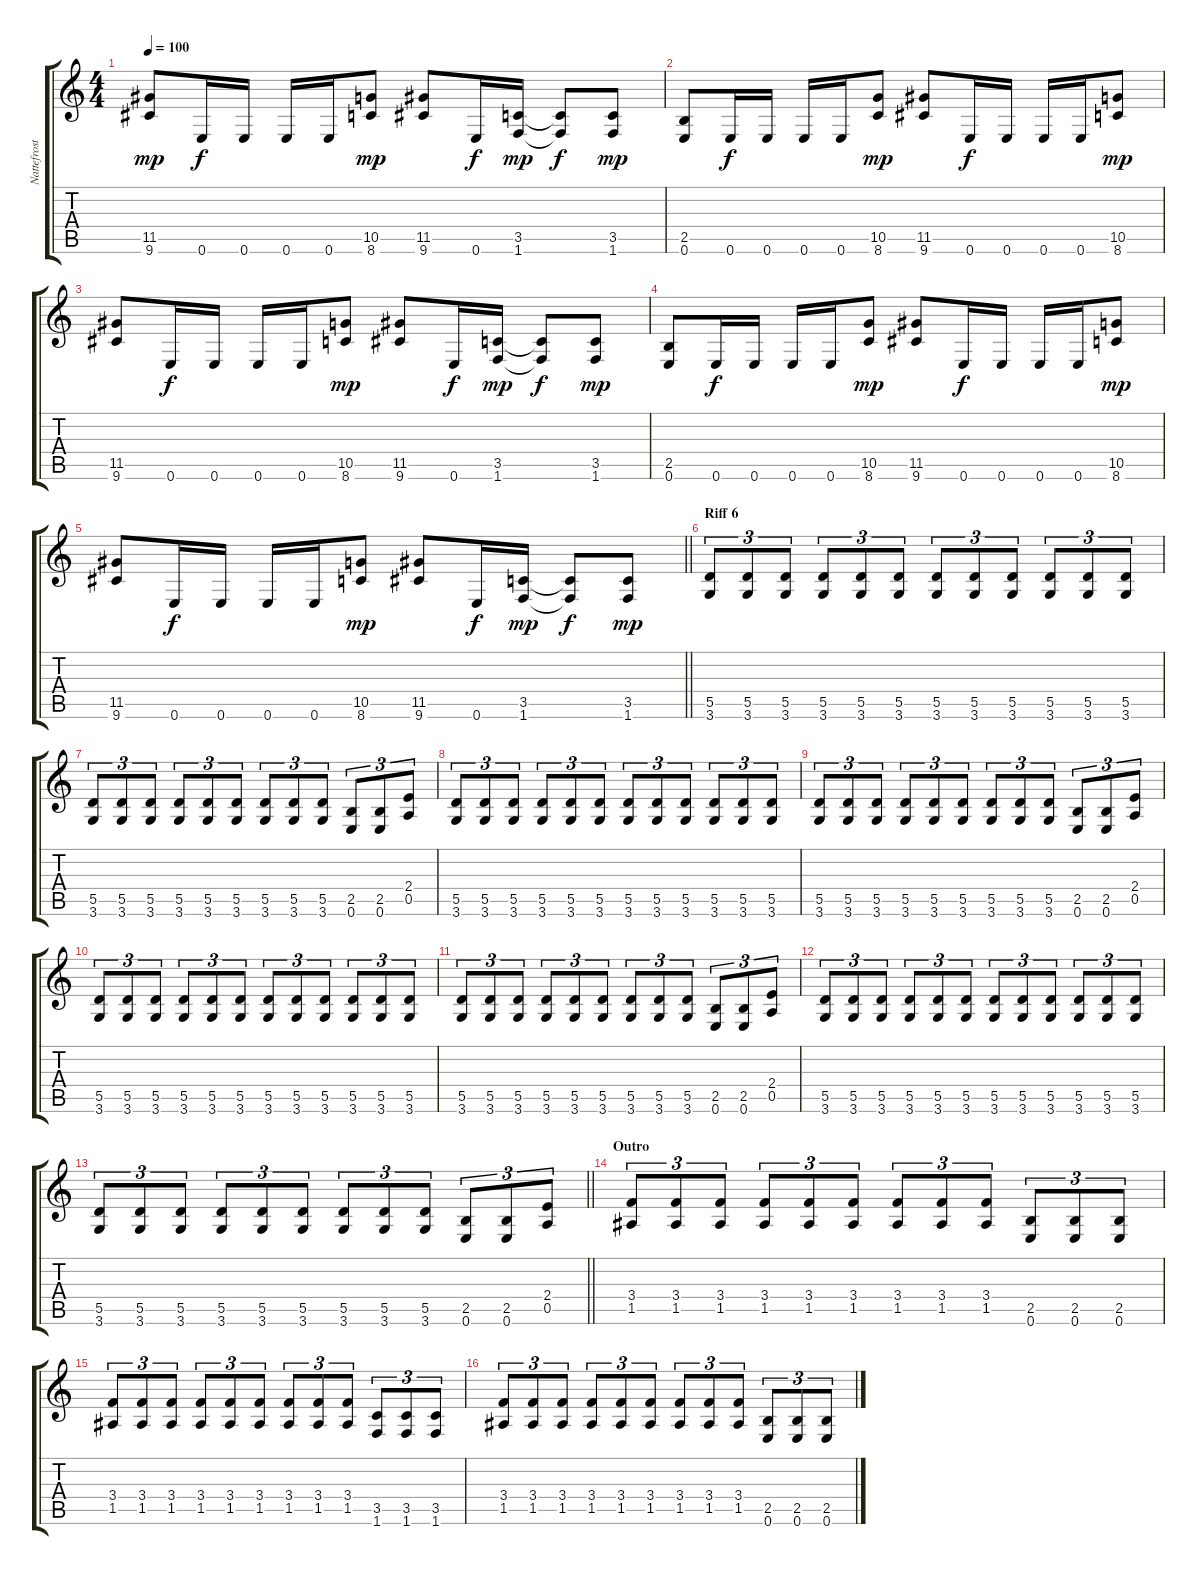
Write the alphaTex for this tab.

\track ("Nattefrost" "Nattefrost") {instrument distortionguitar}
\staff {score tabs}
\tuning (E4 B3 G3 D3 A2 E2) {hide}
\ts (4 4)
\tempo 100
\clef g2
\ks c
(11.5 9.6).8{dy mp} 0.6.16{dy f} 0.6.16 0.6.16 0.6.16 (10.5 8.6).8{dy mp} (11.5 9.6).8 0.6.16{dy f} (3.5 1.6).16{dy mp} (3.5{t} 1.6{t}).8{dy f} (3.5 1.6).8{dy mp} |
(2.5 0.6).8 0.6.16{dy f} 0.6.16 0.6.16 0.6.16 (10.5 8.6).8{dy mp} (11.5 9.6).8 0.6.16{dy f} 0.6.16 0.6.16 0.6.16 (10.5 8.6).8{dy mp} |
(11.5 9.6).8 0.6.16{dy f} 0.6.16 0.6.16 0.6.16 (10.5 8.6).8{dy mp} (11.5 9.6).8 0.6.16{dy f} (3.5 1.6).16{dy mp} (3.5{t} 1.6{t}).8{dy f} (3.5 1.6).8{dy mp} |
(2.5 0.6).8 0.6.16{dy f} 0.6.16 0.6.16 0.6.16 (10.5 8.6).8{dy mp} (11.5 9.6).8 0.6.16{dy f} 0.6.16 0.6.16 0.6.16 (10.5 8.6).8{dy mp} |
\barLineRight lightlight
(11.5 9.6).8 0.6.16{dy f} 0.6.16 0.6.16 0.6.16 (10.5 8.6).8{dy mp} (11.5 9.6).8 0.6.16{dy f} (3.5 1.6).16{dy mp} (3.5{t} 1.6{t}).8{dy f} (3.5 1.6).8{dy mp} |
\section ("" "Riff 6")
(5.5 3.6).8{tu (3 2)} (5.5 3.6).8{tu (3 2)} (5.5 3.6).8{tu (3 2)} (5.5 3.6).8{tu (3 2)} (5.5 3.6).8{tu (3 2)} (5.5 3.6).8{tu (3 2)} (5.5 3.6).8{tu (3 2)} (5.5 3.6).8{tu (3 2)} (5.5 3.6).8{tu (3 2)} (5.5 3.6).8{tu (3 2)} (5.5 3.6).8{tu (3 2)} (5.5 3.6).8{tu (3 2)} |
(5.5 3.6).8{tu (3 2)} (5.5 3.6).8{tu (3 2)} (5.5 3.6).8{tu (3 2)} (5.5 3.6).8{tu (3 2)} (5.5 3.6).8{tu (3 2)} (5.5 3.6).8{tu (3 2)} (5.5 3.6).8{tu (3 2)} (5.5 3.6).8{tu (3 2)} (5.5 3.6).8{tu (3 2)} (2.5 0.6).8{tu (3 2)} (2.5 0.6).8{tu (3 2)} (2.4 0.5).8{tu (3 2)} |
(5.5 3.6).8{tu (3 2)} (5.5 3.6).8{tu (3 2)} (5.5 3.6).8{tu (3 2)} (5.5 3.6).8{tu (3 2)} (5.5 3.6).8{tu (3 2)} (5.5 3.6).8{tu (3 2)} (5.5 3.6).8{tu (3 2)} (5.5 3.6).8{tu (3 2)} (5.5 3.6).8{tu (3 2)} (5.5 3.6).8{tu (3 2)} (5.5 3.6).8{tu (3 2)} (5.5 3.6).8{tu (3 2)} |
(5.5 3.6).8{tu (3 2)} (5.5 3.6).8{tu (3 2)} (5.5 3.6).8{tu (3 2)} (5.5 3.6).8{tu (3 2)} (5.5 3.6).8{tu (3 2)} (5.5 3.6).8{tu (3 2)} (5.5 3.6).8{tu (3 2)} (5.5 3.6).8{tu (3 2)} (5.5 3.6).8{tu (3 2)} (2.5 0.6).8{tu (3 2)} (2.5 0.6).8{tu (3 2)} (2.4 0.5).8{tu (3 2)} |
(5.5 3.6).8{tu (3 2)} (5.5 3.6).8{tu (3 2)} (5.5 3.6).8{tu (3 2)} (5.5 3.6).8{tu (3 2)} (5.5 3.6).8{tu (3 2)} (5.5 3.6).8{tu (3 2)} (5.5 3.6).8{tu (3 2)} (5.5 3.6).8{tu (3 2)} (5.5 3.6).8{tu (3 2)} (5.5 3.6).8{tu (3 2)} (5.5 3.6).8{tu (3 2)} (5.5 3.6).8{tu (3 2)} |
(5.5 3.6).8{tu (3 2)} (5.5 3.6).8{tu (3 2)} (5.5 3.6).8{tu (3 2)} (5.5 3.6).8{tu (3 2)} (5.5 3.6).8{tu (3 2)} (5.5 3.6).8{tu (3 2)} (5.5 3.6).8{tu (3 2)} (5.5 3.6).8{tu (3 2)} (5.5 3.6).8{tu (3 2)} (2.5 0.6).8{tu (3 2)} (2.5 0.6).8{tu (3 2)} (2.4 0.5).8{tu (3 2)} |
(5.5 3.6).8{tu (3 2)} (5.5 3.6).8{tu (3 2)} (5.5 3.6).8{tu (3 2)} (5.5 3.6).8{tu (3 2)} (5.5 3.6).8{tu (3 2)} (5.5 3.6).8{tu (3 2)} (5.5 3.6).8{tu (3 2)} (5.5 3.6).8{tu (3 2)} (5.5 3.6).8{tu (3 2)} (5.5 3.6).8{tu (3 2)} (5.5 3.6).8{tu (3 2)} (5.5 3.6).8{tu (3 2)} |
\barLineRight lightlight
(5.5 3.6).8{tu (3 2)} (5.5 3.6).8{tu (3 2)} (5.5 3.6).8{tu (3 2)} (5.5 3.6).8{tu (3 2)} (5.5 3.6).8{tu (3 2)} (5.5 3.6).8{tu (3 2)} (5.5 3.6).8{tu (3 2)} (5.5 3.6).8{tu (3 2)} (5.5 3.6).8{tu (3 2)} (2.5 0.6).8{tu (3 2)} (2.5 0.6).8{tu (3 2)} (2.4 0.5).8{tu (3 2)} |
\section ("" "Outro")
(3.4 1.5).8{tu (3 2)} (3.4 1.5).8{tu (3 2)} (3.4 1.5).8{tu (3 2)} (3.4 1.5).8{tu (3 2)} (3.4 1.5).8{tu (3 2)} (3.4 1.5).8{tu (3 2)} (3.4 1.5).8{tu (3 2)} (3.4 1.5).8{tu (3 2)} (3.4 1.5).8{tu (3 2)} (2.5 0.6).8{tu (3 2)} (2.5 0.6).8{tu (3 2)} (2.5 0.6).8{tu (3 2)} |
(3.4 1.5).8{tu (3 2)} (3.4 1.5).8{tu (3 2)} (3.4 1.5).8{tu (3 2)} (3.4 1.5).8{tu (3 2)} (3.4 1.5).8{tu (3 2)} (3.4 1.5).8{tu (3 2)} (3.4 1.5).8{tu (3 2)} (3.4 1.5).8{tu (3 2)} (3.4 1.5).8{tu (3 2)} (3.5 1.6).8{tu (3 2)} (3.5 1.6).8{tu (3 2)} (3.5 1.6).8{tu (3 2)} |
(3.4 1.5).8{tu (3 2)} (3.4 1.5).8{tu (3 2)} (3.4 1.5).8{tu (3 2)} (3.4 1.5).8{tu (3 2)} (3.4 1.5).8{tu (3 2)} (3.4 1.5).8{tu (3 2)} (3.4 1.5).8{tu (3 2)} (3.4 1.5).8{tu (3 2)} (3.4 1.5).8{tu (3 2)} (2.5 0.6).8{tu (3 2)} (2.5 0.6).8{tu (3 2)} (2.5 0.6).8{tu (3 2)}
